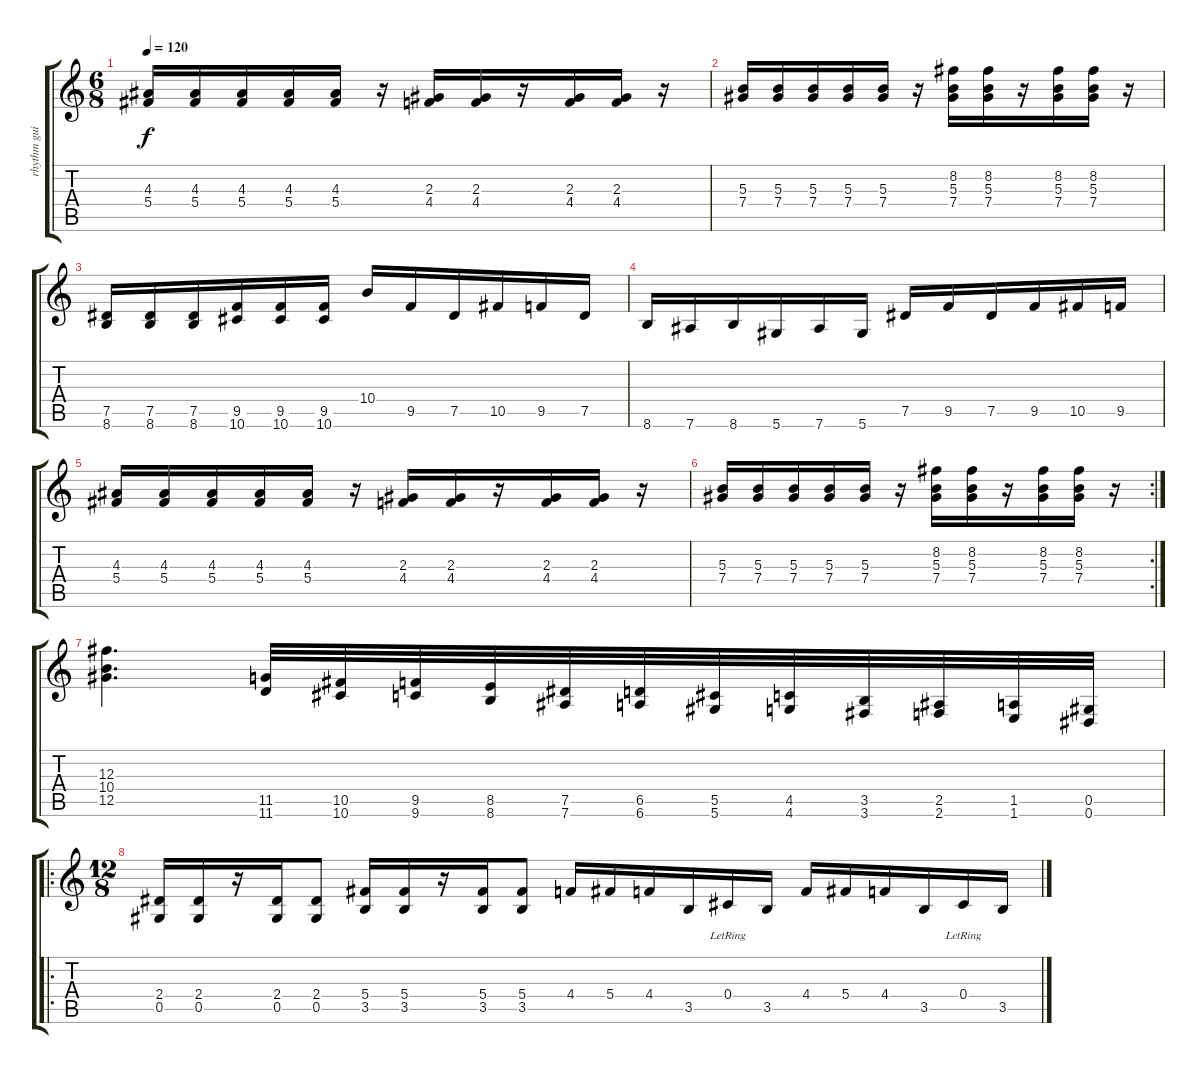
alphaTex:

\track ("rhythm guitar" "rhythm gui") {instrument distortionguitar}
\staff {score tabs}
\tuning (Eb4 Bb3 Gb3 Db3 Ab2 Eb2) {hide}
\ts (6 8)
\tempo 120
\clef g2
\ks c
(4.3 5.4).16{dy f} (4.3 5.4).16 (4.3 5.4).16 (4.3 5.4).16 (4.3 5.4).16 r.16 (2.3 4.4).16 (2.3 4.4).16 r.16 (2.3 4.4).16 (2.3 4.4).16 r.16 |
(5.3 7.4).16 (5.3 7.4).16 (5.3 7.4).16 (5.3 7.4).16 (5.3 7.4).16 r.16 (8.2 5.3 7.4).16 (8.2 5.3 7.4).16 r.16 (8.2 5.3 7.4).16 (8.2 5.3 7.4).16 r.16 |
(7.5 8.6).16 (7.5 8.6).16 (7.5 8.6).16 (9.5 10.6).16 (9.5 10.6).16 (9.5 10.6).16 10.4.16 9.5.16 7.5.16 10.5.16 9.5.16 7.5.16 |
8.6.16 7.6.16 8.6.16 5.6.16 7.6.16 5.6.16 7.5.16 9.5.16 7.5.16 9.5.16 10.5.16 9.5.16 |
(4.3 5.4).16 (4.3 5.4).16 (4.3 5.4).16 (4.3 5.4).16 (4.3 5.4).16 r.16 (2.3 4.4).16 (2.3 4.4).16 r.16 (2.3 4.4).16 (2.3 4.4).16 r.16 |
\rc 2
(5.3 7.4).16 (5.3 7.4).16 (5.3 7.4).16 (5.3 7.4).16 (5.3 7.4).16 r.16 (8.2 5.3 7.4).16 (8.2 5.3 7.4).16 r.16 (8.2 5.3 7.4).16 (8.2 5.3 7.4).16 r.16 |
(12.3 10.4 12.5).4{d} (11.5 11.6).32 (10.5 10.6).32 (9.5 9.6).32 (8.5 8.6).32 (7.5 7.6).32 (6.5 6.6).32 (5.5 5.6).32 (4.5 4.6).32 (3.5 3.6).32 (2.5 2.6).32 (1.5 1.6).32 (0.5 0.6).32 |
\ro
\ts (12 8)
(2.4 0.5).16 (2.4 0.5).16 r.16 (2.4 0.5).16 (2.4 0.5).8 (5.4 3.5).16 (5.4 3.5).16 r.16 (5.4 3.5).16 (5.4 3.5).8 4.4.16 5.4.16 4.4.16 3.5.16 0.4{lr}.16 3.5.16 4.4.16 5.4.16 4.4.16 3.5.16 0.4{lr}.16 3.5.16
